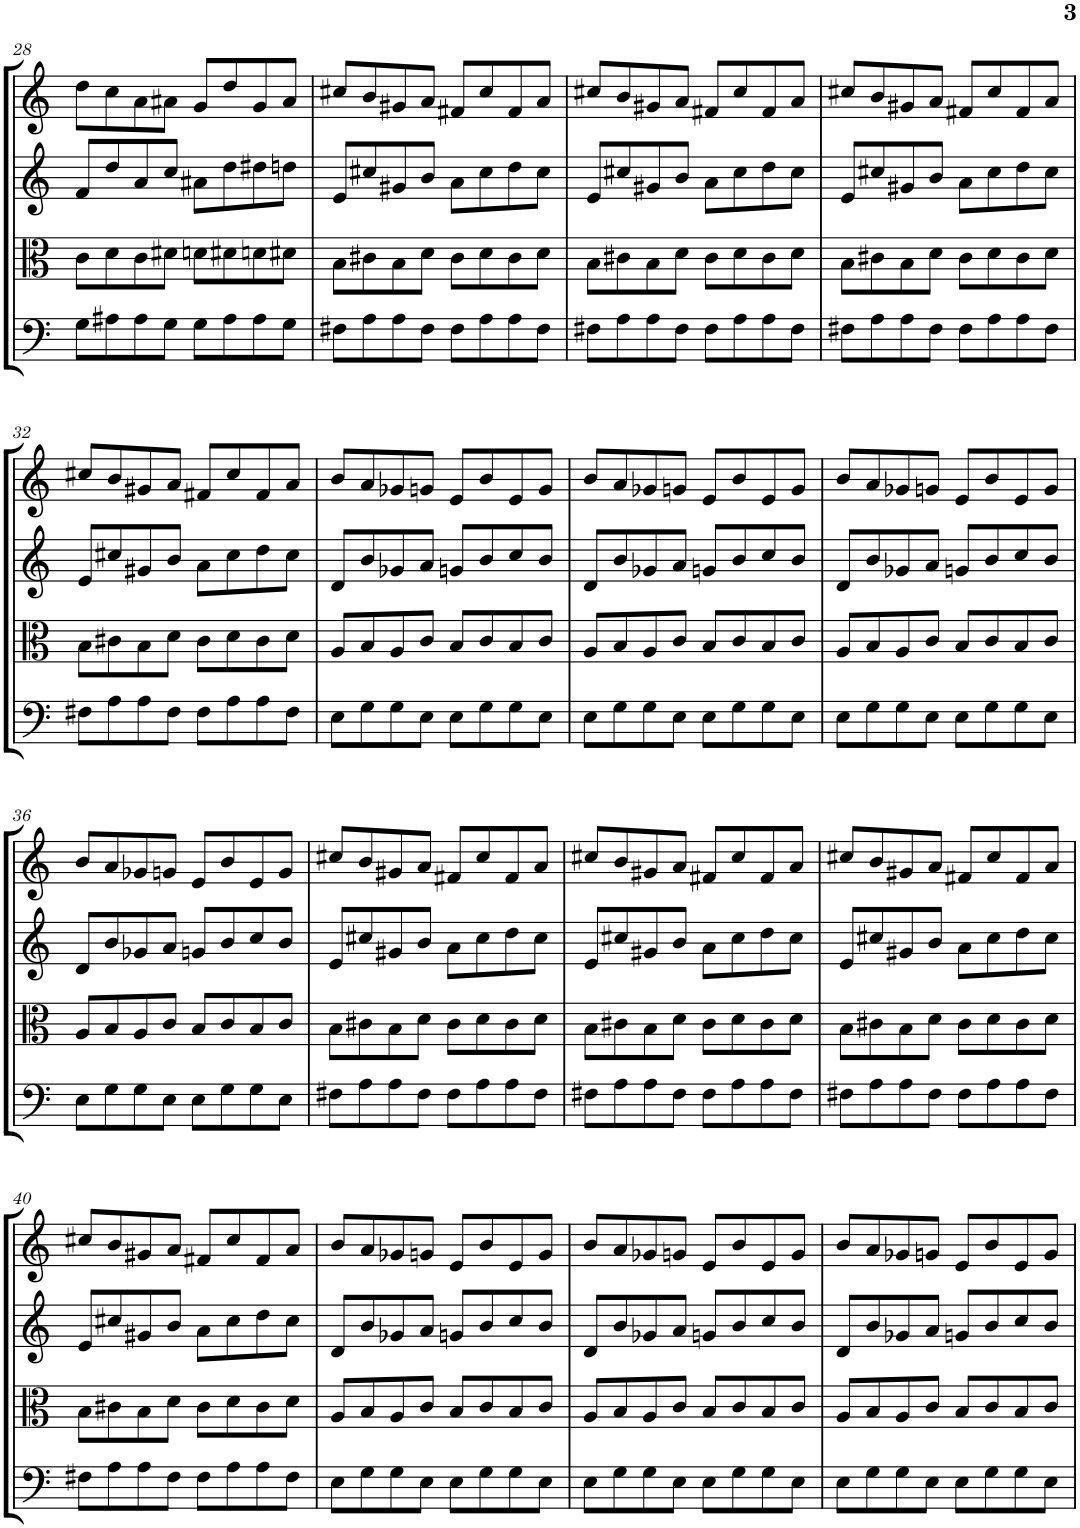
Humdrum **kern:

**kern	**kern	**kern	**kern
*part4	*part3	*part2	*part1
*staff4	*staff3	*staff2	*staff1
*I"Violoncello	*I"Viola	*I"Violin II	*I"Violin I
*I'Vc	*I'Vla	*I'Vln	*I'Vln
!!LO:PB:g=z
*clefF4	*clefC3	*clefG2	*clefG2
*k[]	*k[]	*k[]	*k[]
*M4/4	*M4/4	*M4/4	*M4/4
=28	=28	=28	=28
8G\L	8c\L	8f/L	8dd\L
8A#X\	8d\	8dd/	8cc\
8A#\	8c\	8a/	8a\
8G\J	8d#X\J	8cc/J	8a#X\J
8G\L	8dn\L	8a#X\L	8g/L
8A#\	8d#X\	8dd\	8dd/
8A#\	8dn\	8dd#X\	8g/
8G\J	8d#X\J	8ddn\J	8a#/J
=29	=29	=29	=29
8F#X\L	8B\L	8e/L	8cc#X/L
8A\	8c#X\	8cc#X/	8b/
8A\	8B\	8g#X/	8g#X/
8F#\J	8d\J	8b/J	8a/J
8F#\L	8c#\L	8a\L	8f#X/L
8A\	8d\	8cc#\	8cc#/
8A\	8c#\	8dd\	8f#/
8F#\J	8d\J	8cc#\J	8a/J
=30	=30	=30	=30
8F#X\L	8B\L	8e/L	8cc#X/L
8A\	8c#X\	8cc#X/	8b/
8A\	8B\	8g#X/	8g#X/
8F#\J	8d\J	8b/J	8a/J
8F#\L	8c#\L	8a\L	8f#X/L
8A\	8d\	8cc#\	8cc#/
8A\	8c#\	8dd\	8f#/
8F#\J	8d\J	8cc#\J	8a/J
=31	=31	=31	=31
8F#X\L	8B\L	8e/L	8cc#X/L
8A\	8c#X\	8cc#X/	8b/
8A\	8B\	8g#X/	8g#X/
8F#\J	8d\J	8b/J	8a/J
8F#\L	8c#\L	8a\L	8f#X/L
8A\	8d\	8cc#\	8cc#/
8A\	8c#\	8dd\	8f#/
8F#\J	8d\J	8cc#\J	8a/J
!!LO:LB:g=z
=32	=32	=32	=32
8F#X\L	8B\L	8e/L	8cc#X/L
8A\	8c#X\	8cc#X/	8b/
8A\	8B\	8g#X/	8g#X/
8F#\J	8d\J	8b/J	8a/J
8F#\L	8c#\L	8a\L	8f#X/L
8A\	8d\	8cc#\	8cc#/
8A\	8c#\	8dd\	8f#/
8F#\J	8d\J	8cc#\J	8a/J
=33	=33	=33	=33
8E\L	8A/L	8d/L	8b/L
8G\	8B/	8b/	8a/
8G\	8A/	8g-X/	8g-X/
8E\J	8c/J	8a/J	8gn/J
8E\L	8B/L	8gn/L	8e/L
8G\	8c/	8b/	8b/
8G\	8B/	8cc/	8e/
8E\J	8c/J	8b/J	8g/J
=34	=34	=34	=34
8E\L	8A/L	8d/L	8b/L
8G\	8B/	8b/	8a/
8G\	8A/	8g-X/	8g-X/
8E\J	8c/J	8a/J	8gn/J
8E\L	8B/L	8gn/L	8e/L
8G\	8c/	8b/	8b/
8G\	8B/	8cc/	8e/
8E\J	8c/J	8b/J	8g/J
=35	=35	=35	=35
8E\L	8A/L	8d/L	8b/L
8G\	8B/	8b/	8a/
8G\	8A/	8g-X/	8g-X/
8E\J	8c/J	8a/J	8gn/J
8E\L	8B/L	8gn/L	8e/L
8G\	8c/	8b/	8b/
8G\	8B/	8cc/	8e/
8E\J	8c/J	8b/J	8g/J
!!LO:LB:g=z
=36	=36	=36	=36
8E\L	8A/L	8d/L	8b/L
8G\	8B/	8b/	8a/
8G\	8A/	8g-X/	8g-X/
8E\J	8c/J	8a/J	8gn/J
8E\L	8B/L	8gn/L	8e/L
8G\	8c/	8b/	8b/
8G\	8B/	8cc/	8e/
8E\J	8c/J	8b/J	8g/J
=37	=37	=37	=37
8F#X\L	8B\L	8e/L	8cc#X/L
8A\	8c#X\	8cc#X/	8b/
8A\	8B\	8g#X/	8g#X/
8F#\J	8d\J	8b/J	8a/J
8F#\L	8c#\L	8a\L	8f#X/L
8A\	8d\	8cc#\	8cc#/
8A\	8c#\	8dd\	8f#/
8F#\J	8d\J	8cc#\J	8a/J
=38	=38	=38	=38
8F#X\L	8B\L	8e/L	8cc#X/L
8A\	8c#X\	8cc#X/	8b/
8A\	8B\	8g#X/	8g#X/
8F#\J	8d\J	8b/J	8a/J
8F#\L	8c#\L	8a\L	8f#X/L
8A\	8d\	8cc#\	8cc#/
8A\	8c#\	8dd\	8f#/
8F#\J	8d\J	8cc#\J	8a/J
=39	=39	=39	=39
8F#X\L	8B\L	8e/L	8cc#X/L
8A\	8c#X\	8cc#X/	8b/
8A\	8B\	8g#X/	8g#X/
8F#\J	8d\J	8b/J	8a/J
8F#\L	8c#\L	8a\L	8f#X/L
8A\	8d\	8cc#\	8cc#/
8A\	8c#\	8dd\	8f#/
8F#\J	8d\J	8cc#\J	8a/J
!!LO:LB:g=z
=40	=40	=40	=40
8F#X\L	8B\L	8e/L	8cc#X/L
8A\	8c#X\	8cc#X/	8b/
8A\	8B\	8g#X/	8g#X/
8F#\J	8d\J	8b/J	8a/J
8F#\L	8c#\L	8a\L	8f#X/L
8A\	8d\	8cc#\	8cc#/
8A\	8c#\	8dd\	8f#/
8F#\J	8d\J	8cc#\J	8a/J
=41	=41	=41	=41
8E\L	8A/L	8d/L	8b/L
8G\	8B/	8b/	8a/
8G\	8A/	8g-X/	8g-X/
8E\J	8c/J	8a/J	8gn/J
8E\L	8B/L	8gn/L	8e/L
8G\	8c/	8b/	8b/
8G\	8B/	8cc/	8e/
8E\J	8c/J	8b/J	8g/J
=42	=42	=42	=42
8E\L	8A/L	8d/L	8b/L
8G\	8B/	8b/	8a/
8G\	8A/	8g-X/	8g-X/
8E\J	8c/J	8a/J	8gn/J
8E\L	8B/L	8gn/L	8e/L
8G\	8c/	8b/	8b/
8G\	8B/	8cc/	8e/
8E\J	8c/J	8b/J	8g/J
=43	=43	=43	=43
8E\L	8A/L	8d/L	8b/L
8G\	8B/	8b/	8a/
8G\	8A/	8g-X/	8g-X/
8E\J	8c/J	8a/J	8gn/J
8E\L	8B/L	8gn/L	8e/L
8G\	8c/	8b/	8b/
8G\	8B/	8cc/	8e/
8E\J	8c/J	8b/J	8g/J
=	=	=	=
*-	*-	*-	*-
